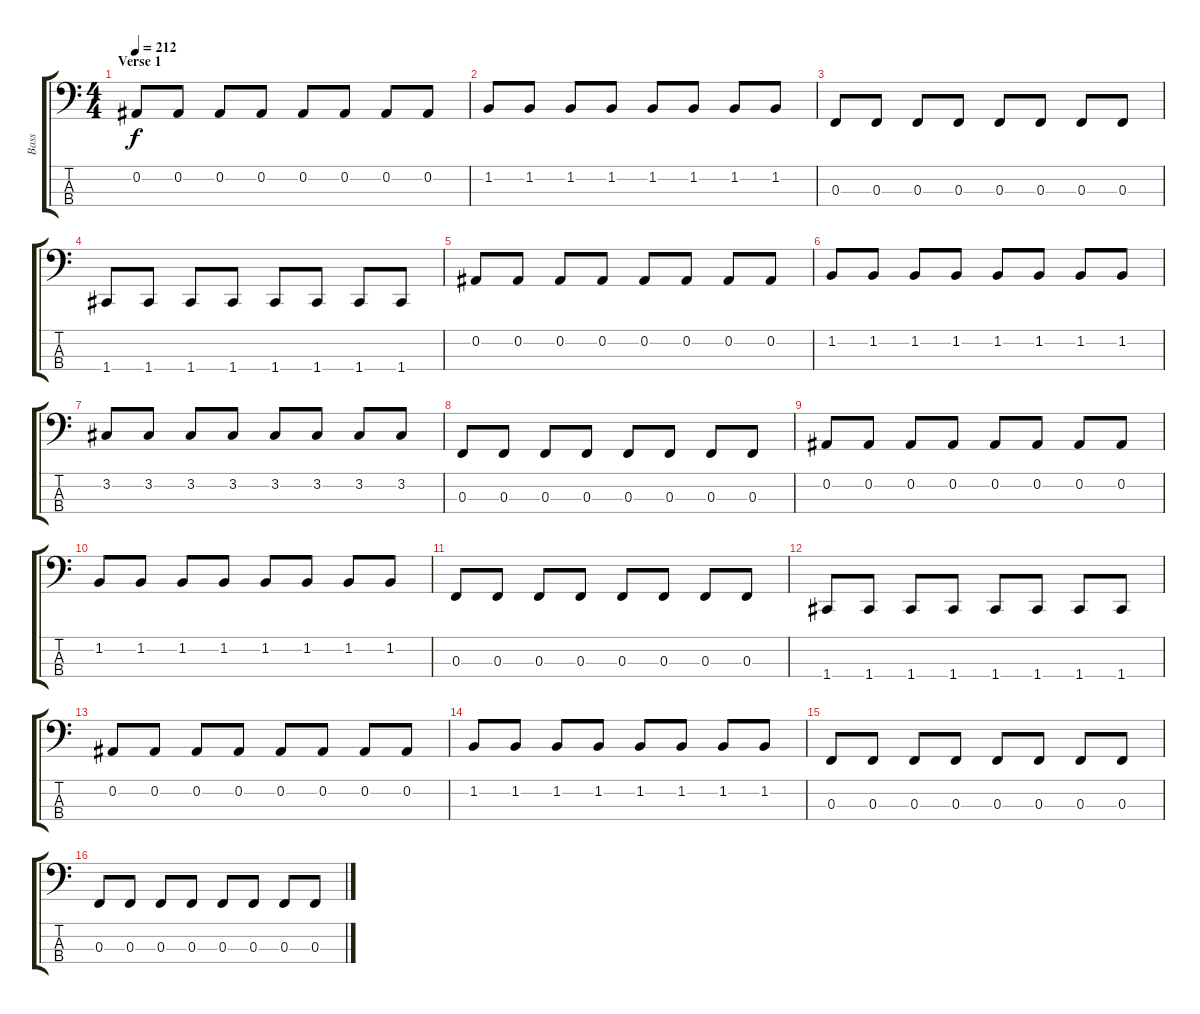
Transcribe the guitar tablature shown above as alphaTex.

\track ("Bass" "Bass") {instrument electricbasspick}
\staff {score tabs}
\tuning (Eb2 Bb1 F1 C1) {hide}
\ts (4 4)
\section ("" "Verse 1")
\tempo 212
\clef f4
\ks c
0.2.8{dy f} 0.2.8 0.2.8 0.2.8 0.2.8 0.2.8 0.2.8 0.2.8 |
1.2.8 1.2.8 1.2.8 1.2.8 1.2.8 1.2.8 1.2.8 1.2.8 |
0.3.8 0.3.8 0.3.8 0.3.8 0.3.8 0.3.8 0.3.8 0.3.8 |
1.4.8 1.4.8 1.4.8 1.4.8 1.4.8 1.4.8 1.4.8 1.4.8 |
0.2.8 0.2.8 0.2.8 0.2.8 0.2.8 0.2.8 0.2.8 0.2.8 |
1.2.8 1.2.8 1.2.8 1.2.8 1.2.8 1.2.8 1.2.8 1.2.8 |
3.2.8 3.2.8 3.2.8 3.2.8 3.2.8 3.2.8 3.2.8 3.2.8 |
0.3.8 0.3.8 0.3.8 0.3.8 0.3.8 0.3.8 0.3.8 0.3.8 |
0.2.8 0.2.8 0.2.8 0.2.8 0.2.8 0.2.8 0.2.8 0.2.8 |
1.2.8 1.2.8 1.2.8 1.2.8 1.2.8 1.2.8 1.2.8 1.2.8 |
0.3.8 0.3.8 0.3.8 0.3.8 0.3.8 0.3.8 0.3.8 0.3.8 |
1.4.8 1.4.8 1.4.8 1.4.8 1.4.8 1.4.8 1.4.8 1.4.8 |
0.2.8 0.2.8 0.2.8 0.2.8 0.2.8 0.2.8 0.2.8 0.2.8 |
1.2.8 1.2.8 1.2.8 1.2.8 1.2.8 1.2.8 1.2.8 1.2.8 |
0.3.8 0.3.8 0.3.8 0.3.8 0.3.8 0.3.8 0.3.8 0.3.8 |
0.3.8 0.3.8 0.3.8 0.3.8 0.3.8 0.3.8 0.3.8 0.3.8
